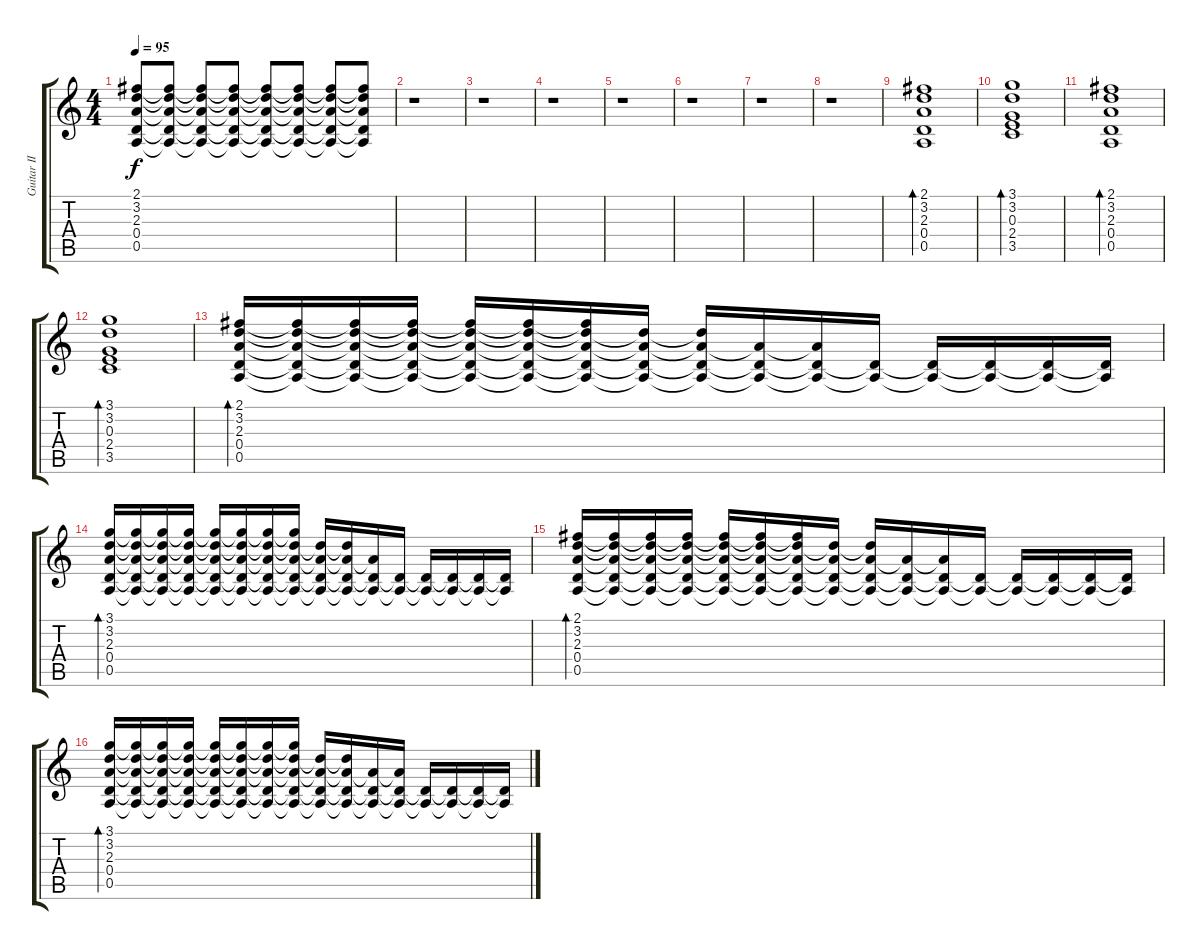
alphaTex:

\track ("Guitar II" "Guitar II") {instrument acousticguitarnylon}
\staff {score tabs}
\tuning (E4 B3 G3 D3 A2 E2) {hide}
\ts (4 4)
\tempo 95
\clef g2
\ks c
(2.1 3.2 2.3 0.4 0.5).8{dy f volume 1 instrument acousticguitarnylon} (2.1{t} 3.2{t} 2.3{t} 0.4{t} 0.5{t}).8{volume 10} (2.1{t} 3.2{t} 2.3{t} 0.4{t} 0.5{t}).8{volume 12} (2.1{t} 3.2{t} 2.3{t} 0.4{t} 0.5{t}).8{volume 13} (2.1{t} 3.2{t} 2.3{t} 0.4{t} 0.5{t}).8 (2.1{t} 3.2{t} 2.3{t} 0.4{t} 0.5{t}).8 (2.1{t} 3.2{t} 2.3{t} 0.4{t} 0.5{t}).8 (2.1{t} 3.2{t} 2.3{t} 0.4{t} 0.5{t}).8 |
r.1 |
r.1 |
r.1 |
r.1 |
r.1 |
r.1 |
r.1 |
(2.1 3.2 2.3 0.4 0.5).1{bd 120} |
(3.1 3.2 0.3 2.4 3.5).1{bd 120} |
(2.1 3.2 2.3 0.4 0.5).1{bd 120} |
(3.1 3.2 0.3 2.4 3.5).1{bd 120} |
(2.1 3.2 2.3 0.4 0.5).16{bd 120 volume 9 balance 15 instrument acousticguitarsteel} (2.1{t} 3.2{t} 2.3{t} 0.4{t} 0.5{t}).16{balance 0} (2.1{t} 3.2{t} 2.3{t} 0.4{t} 0.5{t}).16{balance 16} (2.1{t} 3.2{t} 2.3{t} 0.4{t} 0.5{t}).16{balance 0} (2.1{t} 3.2{t} 2.3{t} 0.4{t} 0.5{t}).16{balance 16} (2.1{t} 3.2{t} 2.3{t} 0.4{t} 0.5{t}).16{balance 0} (2.1{t} 3.2{t} 2.3{t} 0.4{t} 0.5{t}).16{balance 16} (3.2{t} 2.3{t} 0.4{t} 0.5{t}).16{balance 0} (3.2{t} 2.3{t} 0.4{t} 0.5{t}).16{balance 16} (2.3{t} 0.4{t} 0.5{t}).16{balance 0} (2.3{t} 0.4{t} 0.5{t}).16{balance 16} (0.4{t} 0.5{t}).16{balance 0} (0.4{t} 0.5{t}).16{balance 16} (0.4{t} 0.5{t}).16{balance 3} (0.4{t} 0.5{t}).16{balance 12} (0.4{t} 0.5{t}).16{balance 4} |
(3.1 3.2 2.3 0.4 0.5).16{bd 120 volume 9 balance 15 instrument acousticguitarsteel} (3.1{t} 3.2{t} 2.3{t} 0.4{t} 0.5{t}).16{balance 0} (3.1{t} 3.2{t} 2.3{t} 0.4{t} 0.5{t}).16{balance 16} (3.1{t} 3.2{t} 2.3{t} 0.4{t} 0.5{t}).16{balance 0} (3.1{t} 3.2{t} 2.3{t} 0.4{t} 0.5{t}).16{balance 16} (3.1{t} 3.2{t} 2.3{t} 0.4{t} 0.5{t}).16{balance 0} (3.1{t} 3.2{t} 2.3{t} 0.4{t} 0.5{t}).16{balance 16} (3.1{t} 3.2{t} 2.3{t} 0.4{t} 0.5{t}).16{balance 0} (3.2{t} 2.3{t} 0.4{t} 0.5{t}).16{balance 16} (3.2{t} 2.3{t} 0.4{t} 0.5{t}).16{balance 0} (2.3{t} 0.4{t} 0.5{t}).16{balance 16} (0.4{t} 0.5{t}).16{balance 0} (0.4{t} 0.5{t}).16{balance 16} (0.4{t} 0.5{t}).16{balance 3} (0.4{t} 0.5{t}).16{balance 12} (0.4{t} 0.5{t}).16{balance 4} |
(2.1 3.2 2.3 0.4 0.5).16{bd 120 volume 9 balance 15 instrument acousticguitarsteel} (2.1{t} 3.2{t} 2.3{t} 0.4{t} 0.5{t}).16{balance 0} (2.1{t} 3.2{t} 2.3{t} 0.4{t} 0.5{t}).16{balance 16} (2.1{t} 3.2{t} 2.3{t} 0.4{t} 0.5{t}).16{balance 0} (2.1{t} 3.2{t} 2.3{t} 0.4{t} 0.5{t}).16{balance 16} (2.1{t} 3.2{t} 2.3{t} 0.4{t} 0.5{t}).16{balance 0} (2.1{t} 3.2{t} 2.3{t} 0.4{t} 0.5{t}).16{balance 16} (3.2{t} 2.3{t} 0.4{t} 0.5{t}).16{balance 0} (3.2{t} 2.3{t} 0.4{t} 0.5{t}).16{balance 16} (2.3{t} 0.4{t} 0.5{t}).16{balance 0} (2.3{t} 0.4{t} 0.5{t}).16{balance 16} (0.4{t} 0.5{t}).16{balance 0} (0.4{t} 0.5{t}).16{balance 16} (0.4{t} 0.5{t}).16{balance 3} (0.4{t} 0.5{t}).16{balance 12} (0.4{t} 0.5{t}).16{balance 4} |
(3.1 3.2 2.3 0.4 0.5).16{bd 120 volume 9 balance 15 instrument acousticguitarsteel} (3.1{t} 3.2{t} 2.3{t} 0.4{t} 0.5{t}).16{balance 0} (3.1{t} 3.2{t} 2.3{t} 0.4{t} 0.5{t}).16{balance 16} (3.1{t} 3.2{t} 2.3{t} 0.4{t} 0.5{t}).16{balance 0} (3.1{t} 3.2{t} 2.3{t} 0.4{t} 0.5{t}).16{balance 16} (3.1{t} 3.2{t} 2.3{t} 0.4{t} 0.5{t}).16{balance 0} (3.1{t} 3.2{t} 2.3{t} 0.4{t} 0.5{t}).16{balance 16} (3.1{t} 3.2{t} 2.3{t} 0.4{t} 0.5{t}).16{balance 0} (3.2{t} 2.3{t} 0.4{t} 0.5{t}).16{balance 16} (3.2{t} 2.3{t} 0.4{t} 0.5{t}).16{balance 0} (2.3{t} 0.4{t} 0.5{t}).16{balance 16} (2.3{t} 0.4{t} 0.5{t}).16{balance 0} (0.4{t} 0.5{t}).16{balance 16} (0.4{t} 0.5{t}).16{balance 3} (0.4{t} 0.5{t}).16{balance 12} (0.4{t} 0.5{t}).16{balance 4}
